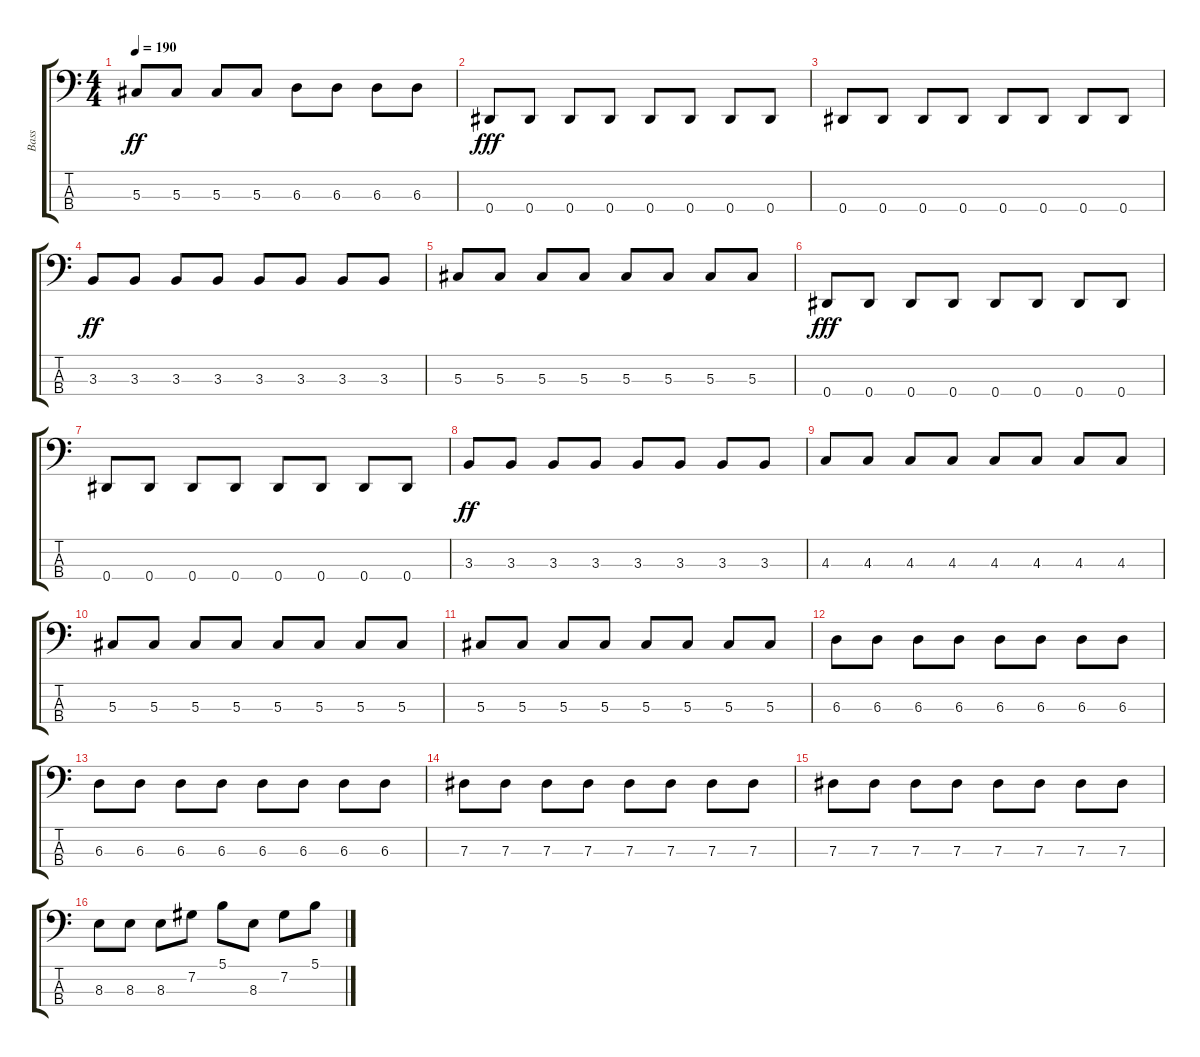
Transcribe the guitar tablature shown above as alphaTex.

\track ("Bass" "Bass") {instrument electricbassfinger}
\staff {score tabs}
\tuning (Gb2 Db2 Ab1 Eb1) {hide}
\ts (4 4)
\tempo 190
\clef f4
\ks c
5.3.8{dy ff} 5.3.8 5.3.8 5.3.8 6.3.8 6.3.8 6.3.8 6.3.8 |
0.4.8{dy fff} 0.4.8 0.4.8 0.4.8 0.4.8 0.4.8 0.4.8 0.4.8 |
0.4.8 0.4.8 0.4.8 0.4.8 0.4.8 0.4.8 0.4.8 0.4.8 |
3.3.8{dy ff} 3.3.8 3.3.8 3.3.8 3.3.8 3.3.8 3.3.8 3.3.8 |
5.3.8 5.3.8 5.3.8 5.3.8 5.3.8 5.3.8 5.3.8 5.3.8 |
0.4.8{dy fff} 0.4.8 0.4.8 0.4.8 0.4.8 0.4.8 0.4.8 0.4.8 |
0.4.8 0.4.8 0.4.8 0.4.8 0.4.8 0.4.8 0.4.8 0.4.8 |
3.3.8{dy ff} 3.3.8 3.3.8 3.3.8 3.3.8 3.3.8 3.3.8 3.3.8 |
4.3.8 4.3.8 4.3.8 4.3.8 4.3.8 4.3.8 4.3.8 4.3.8 |
5.3.8 5.3.8 5.3.8 5.3.8 5.3.8 5.3.8 5.3.8 5.3.8 |
5.3.8 5.3.8 5.3.8 5.3.8 5.3.8 5.3.8 5.3.8 5.3.8 |
6.3.8 6.3.8 6.3.8 6.3.8 6.3.8 6.3.8 6.3.8 6.3.8 |
6.3.8 6.3.8 6.3.8 6.3.8 6.3.8 6.3.8 6.3.8 6.3.8 |
7.3.8 7.3.8 7.3.8 7.3.8 7.3.8 7.3.8 7.3.8 7.3.8 |
7.3.8 7.3.8 7.3.8 7.3.8 7.3.8 7.3.8 7.3.8 7.3.8 |
8.3.8 8.3.8 8.3.8 7.2.8 5.1.8 8.3.8 7.2.8 5.1.8
